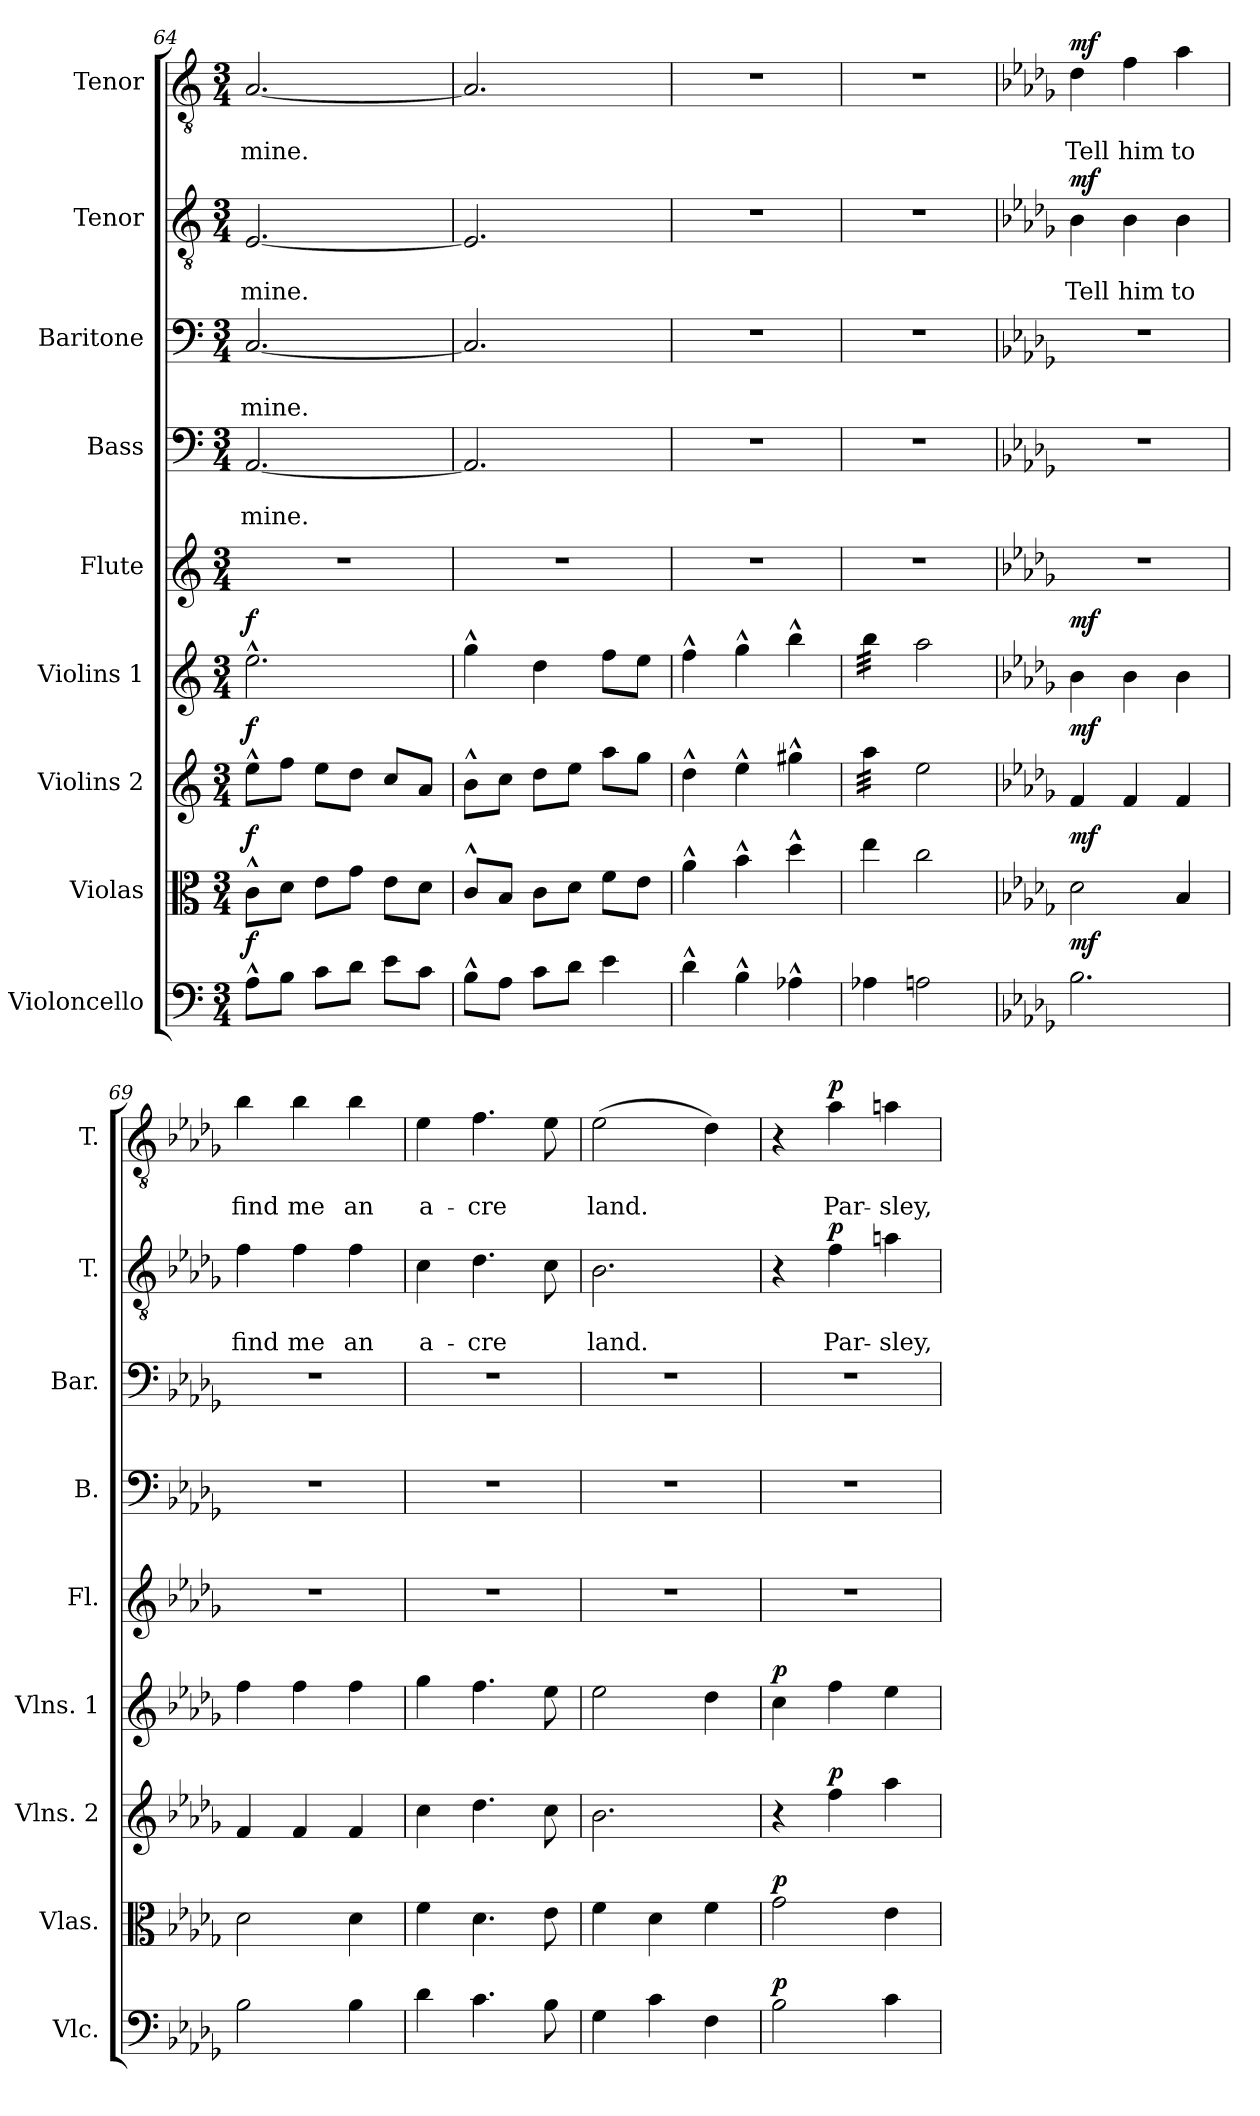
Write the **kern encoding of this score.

**kern	**dynam	**kern	**dynam	**kern	**dynam	**kern	**dynam	**kern	**kern	**text	**text	**kern	**text	**text	**kern	**text	**text	**dynam	**kern	**text	**text	**dynam
*part9	*part9	*part8	*part8	*part7	*part7	*part6	*part6	*part5	*part4	*part4	*part4	*part3	*part3	*part3	*part2	*part2	*part2	*part2	*part1	*part1	*part1	*part1
*staff9	*staff9	*staff8	*staff8	*staff7	*staff7	*staff6	*staff6	*staff5	*staff4	*staff4	*staff4	*staff3	*staff3	*staff3	*staff2	*staff2	*staff2	*staff2	*staff1	*staff1	*staff1	*staff1
*I"Violoncello	*	*I"Violas	*	*I"Violins 2	*	*I"Violins 1	*	*I"Flute	*I"Bass	*	*	*I"Baritone	*	*	*I"Tenor	*	*	*	*I"Tenor	*	*	*
*I'Vlc.	*	*I'Vlas.	*	*I'Vlns. 2	*	*I'Vlns. 1	*	*I'Fl.	*I'B.	*	*	*I'Bar.	*	*	*I'T.	*	*	*	*I'T.	*	*	*
*clefF4	*	*clefC3	*	*clefG2	*	*clefG2	*	*clefG2	*clefF4	*	*	*clefF4	*	*	*clefGv2	*	*	*	*clefGv2	*	*	*
*k[]	*	*k[]	*	*k[]	*	*k[]	*	*k[]	*k[]	*	*	*k[]	*	*	*k[]	*	*	*	*k[]	*	*	*
*C:	*	*C:	*	*C:	*	*C:	*	*C:	*C:	*	*	*C:	*	*	*C:	*	*	*	*C:	*	*	*
*M3/4	*	*M3/4	*	*M3/4	*	*M3/4	*	*M3/4	*M3/4	*	*	*M3/4	*	*	*M3/4	*	*	*	*M3/4	*	*	*
=64	=64	=64	=64	=64	=64	=64	=64	=64	=64	=64	=64	=64	=64	=64	=64	=64	=64	=64	=64	=64	=64	=64
!	!LO:DY:a	!	!LO:DY:a	!	!LO:DY:a	!	!LO:DY:a	!	!	!	!	!	!	!	!	!	!	!	!	!	!	!
8A^^\L	f	8c^^\L	f	8ee^^\L	f	2.ee^^\	f	2.r	[2.AA/	.	mine.	[2.C/	.	mine.	[2.E/	.	mine.	.	[2.A/	.	mine.	.
8B\J	.	8d\J	.	8ff\J	.	.	.	.	.	.	.	.	.	.	.	.	.	.	.	.	.	.
8c\L	.	8e\L	.	8ee\L	.	.	.	.	.	.	.	.	.	.	.	.	.	.	.	.	.	.
8d\J	.	8g\J	.	8dd\J	.	.	.	.	.	.	.	.	.	.	.	.	.	.	.	.	.	.
8e\L	.	8e\L	.	8cc/L	.	.	.	.	.	.	.	.	.	.	.	.	.	.	.	.	.	.
8c\J	.	8d\J	.	8a/J	.	.	.	.	.	.	.	.	.	.	.	.	.	.	.	.	.	.
!!LO:PB:g=z
=65	=65	=65	=65	=65	=65	=65	=65	=65	=65	=65	=65	=65	=65	=65	=65	=65	=65	=65	=65	=65	=65	=65
8B^^\L	.	8c^^/L	.	8b^^\L	.	4gg^^\	.	2.r	2.AA/]	.	.	2.C/]	.	.	2.E/]	.	.	.	2.A/]	.	.	.
8A\J	.	8B/J	.	8cc\J	.	.	.	.	.	.	.	.	.	.	.	.	.	.	.	.	.	.
8c\L	.	8c\L	.	8dd\L	.	4dd\	.	.	.	.	.	.	.	.	.	.	.	.	.	.	.	.
8d\J	.	8d\J	.	8ee\J	.	.	.	.	.	.	.	.	.	.	.	.	.	.	.	.	.	.
4e\	.	8f\L	.	8aa\L	.	8ff\L	.	.	.	.	.	.	.	.	.	.	.	.	.	.	.	.
.	.	8e\J	.	8gg\J	.	8ee\J	.	.	.	.	.	.	.	.	.	.	.	.	.	.	.	.
=66	=66	=66	=66	=66	=66	=66	=66	=66	=66	=66	=66	=66	=66	=66	=66	=66	=66	=66	=66	=66	=66	=66
4d^^\	.	4a^^\	.	4dd^^\	.	4ff^^\	.	2.r	2.r	.	.	2.r	.	.	2.r	.	.	.	2.r	.	.	.
4B^^\	.	4b^^\	.	4ee^^\	.	4gg^^\	.	.	.	.	.	.	.	.	.	.	.	.	.	.	.	.
4A-X^^\	.	4dd^^\	.	4gg#X^^\	.	4bb^^\	.	.	.	.	.	.	.	.	.	.	.	.	.	.	.	.
=67	=67	=67	=67	=67	=67	=67	=67	=67	=67	=67	=67	=67	=67	=67	=67	=67	=67	=67	=67	=67	=67	=67
*	*	*	*	*tremolo	*	*	*	*	*	*	*	*	*	*	*	*	*	*	*	*	*	*
*	*	*	*	*	*	*tremolo	*	*	*	*	*	*	*	*	*	*	*	*	*	*	*	*
4A-X\	.	4ee\	.	32aa\LLL	.	32bb\LLL	.	2.r	2.r	.	.	2.r	.	.	2.r	.	.	.	2.r	.	.	.
.	.	.	.	32aa\	.	32bb\	.	.	.	.	.	.	.	.	.	.	.	.	.	.	.	.
.	.	.	.	32aa\	.	32bb\	.	.	.	.	.	.	.	.	.	.	.	.	.	.	.	.
.	.	.	.	32aa\	.	32bb\	.	.	.	.	.	.	.	.	.	.	.	.	.	.	.	.
.	.	.	.	32aa\	.	32bb\	.	.	.	.	.	.	.	.	.	.	.	.	.	.	.	.
.	.	.	.	32aa\	.	32bb\	.	.	.	.	.	.	.	.	.	.	.	.	.	.	.	.
.	.	.	.	32aa\	.	32bb\	.	.	.	.	.	.	.	.	.	.	.	.	.	.	.	.
.	.	.	.	32aa\JJJ	.	32bb\JJJ	.	.	.	.	.	.	.	.	.	.	.	.	.	.	.	.
*	*	*	*	*	*	*Xtremolo	*	*	*	*	*	*	*	*	*	*	*	*	*	*	*	*
*	*	*	*	*Xtremolo	*	*	*	*	*	*	*	*	*	*	*	*	*	*	*	*	*	*
2An\	.	2cc\	.	2ee\	.	2aa\	.	.	.	.	.	.	.	.	.	.	.	.	.	.	.	.
=68	=68	=68	=68	=68	=68	=68	=68	=68	=68	=68	=68	=68	=68	=68	=68	=68	=68	=68	=68	=68	=68	=68
*k[b-e-a-d-g-]	*	*k[b-e-a-d-g-]	*	*k[b-e-a-d-g-]	*	*k[b-e-a-d-g-]	*	*k[b-e-a-d-g-]	*k[b-e-a-d-g-]	*	*	*k[b-e-a-d-g-]	*	*	*k[b-e-a-d-g-]	*	*	*	*k[b-e-a-d-g-]	*	*	*
*D-:	*	*D-:	*	*D-:	*	*D-:	*	*D-:	*D-:	*	*	*D-:	*	*	*D-:	*	*	*	*D-:	*	*	*
!	!LO:DY:a	!	!LO:DY:a	!	!LO:DY:a	!	!LO:DY:a	!	!	!	!	!	!	!	!	!	!	!LO:DY:a	!	!	!	!LO:DY:a
2.B-\	mf	2d-\	mf	4f/	mf	4b-\	mf	2.r	2.r	.	.	2.r	.	.	4B-\	.	Tell	mf	4d-\	.	Tell	mf
.	.	.	.	4f/	.	4b-\	.	.	.	.	.	.	.	.	4B-\	.	him	.	4f\	.	him	.
.	.	4B-/	.	4f/	.	4b-\	.	.	.	.	.	.	.	.	4B-\	.	to	.	4a-\	.	to	.
=69	=69	=69	=69	=69	=69	=69	=69	=69	=69	=69	=69	=69	=69	=69	=69	=69	=69	=69	=69	=69	=69	=69
2B-\	.	2d-\	.	4f/	.	4ff\	.	2.r	2.r	.	.	2.r	.	.	4f\	.	find	.	4b-\	.	find	.
.	.	.	.	4f/	.	4ff\	.	.	.	.	.	.	.	.	4f\	.	me	.	4b-\	.	me	.
4B-\	.	4d-\	.	4f/	.	4ff\	.	.	.	.	.	.	.	.	4f\	.	an	.	4b-\	.	an	.
=70	=70	=70	=70	=70	=70	=70	=70	=70	=70	=70	=70	=70	=70	=70	=70	=70	=70	=70	=70	=70	=70	=70
4d-\	.	4f\	.	4cc\	.	4gg-\	.	2.r	2.r	.	.	2.r	.	.	4c\	.	a-	.	4e-\	.	a-	.
4.c\	.	4.d-\	.	4.dd-\	.	4.ff\	.	.	.	.	.	.	.	.	4.d-\	.	-cre	.	4.f\	.	-cre	.
8B-\	.	8e-\	.	8cc\	.	8ee-\	.	.	.	.	.	.	.	.	8c\	.	.	.	8e-\	.	.	.
=71	=71	=71	=71	=71	=71	=71	=71	=71	=71	=71	=71	=71	=71	=71	=71	=71	=71	=71	=71	=71	=71	=71
4G-\	.	4f\	.	2.b-\	.	2ee-\	.	2.r	2.r	.	.	2.r	.	.	2.B-\	.	land.	.	(2e-\	.	land.	.
4c\	.	4d-\	.	.	.	.	.	.	.	.	.	.	.	.	.	.	.	.	.	.	.	.
4F\	.	4f\	.	.	.	4dd-\	.	.	.	.	.	.	.	.	.	.	.	.	4d-\)	.	.	.
!!LO:PB:g=z
=72	=72	=72	=72	=72	=72	=72	=72	=72	=72	=72	=72	=72	=72	=72	=72	=72	=72	=72	=72	=72	=72	=72
!	!LO:DY:a	!	!LO:DY:a	!	!	!	!LO:DY:a	!	!	!	!	!	!	!	!	!	!	!	!	!	!	!
2B-\	p	2g-\	p	4r	.	4cc\	p	2.r	2.r	.	.	2.r	.	.	4r	.	.	.	4r	.	.	.
!	!	!	!	!	!LO:DY:a	!	!	!	!	!	!	!	!	!	!	!	!	!LO:DY:a	!	!	!	!LO:DY:a
.	.	.	.	4ff\	p	4ff\	.	.	.	.	.	.	.	.	4f\	.	Par-	p	4a-\	.	Par-	p
4c\	.	4e-\	.	4aa-\	.	4ee-\	.	.	.	.	.	.	.	.	4an\	.	-sley,	.	4an\	.	-sley,	.
=	=	=	=	=	=	=	=	=	=	=	=	=	=	=	=	=	=	=	=	=	=	=
*-	*-	*-	*-	*-	*-	*-	*-	*-	*-	*-	*-	*-	*-	*-	*-	*-	*-	*-	*-	*-	*-	*-
